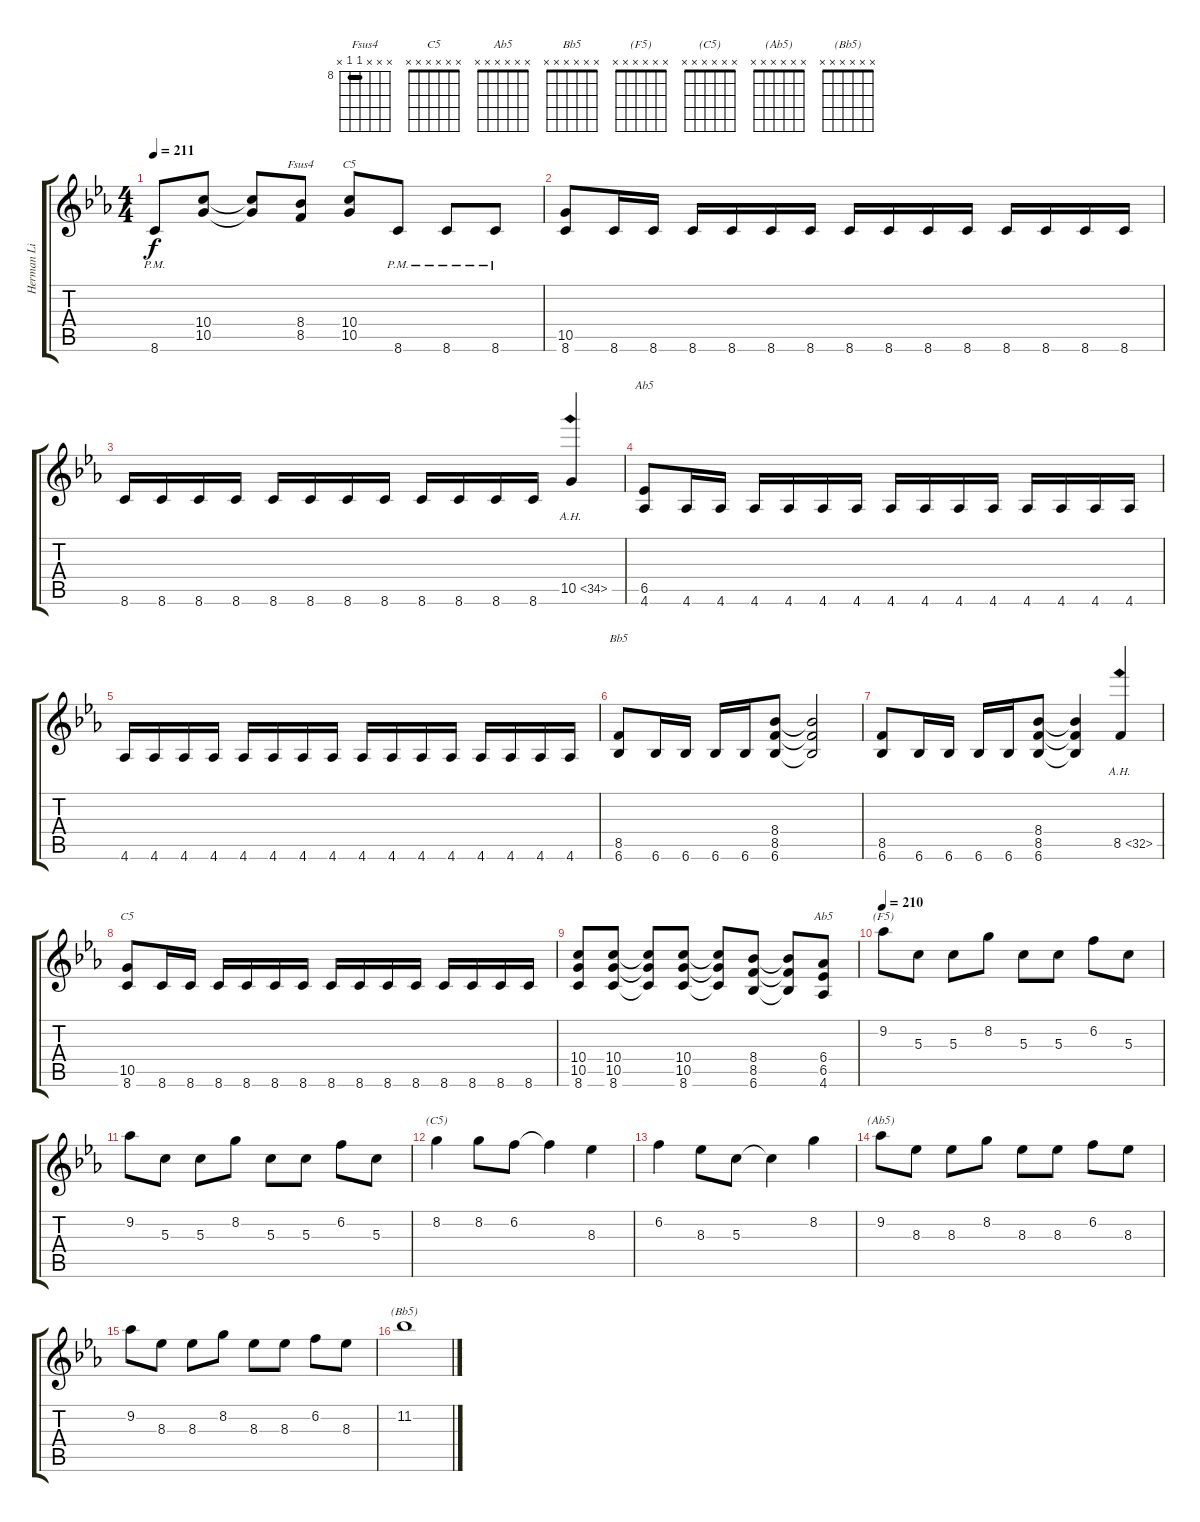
\track ("Herman Li (Lead 1 and Rhythm)" "Herman Li ") {instrument distortionguitar}
\staff {score tabs}
\tuning (E4 B3 G3 D3 A2 E2) {hide}
\chord ("Fsus4" x x x 8 8 x) {firstfret 8 barre 8}
\chord ("C5" x x x 10 10 8) {firstfret 8 barre 10}
\chord ("Ab5" x x x 6 6 4) {firstfret 4 barre 6}
\chord ("Bb5" x x x x x x)
\chord ("C5" x x x x x x)
\chord ("Ab5" x x x x x x)
\chord ("(F5)" x x x x x x)
\chord ("(C5)" x x x x x x)
\chord ("(Ab5)" x x x x x x)
\chord ("(Bb5)" x x x x x x)
\ts (4 4)
\tempo 211
\clef g2
\ks eb
8.6{pm}.8{dy f} (10.4 10.5).8 (10.4{t} 10.5{t}).8 (8.4 8.5).8{ch "Fsus4"} (10.4 10.5).8{ch "C5"} 8.6{pm}.8 8.6{pm}.8 8.6{pm}.8 |
(10.5 8.6).8 8.6.16 8.6.16 8.6.16 8.6.16 8.6.16 8.6.16 8.6.16 8.6.16 8.6.16 8.6.16 8.6.16 8.6.16 8.6.16 8.6.16 |
8.6.16 8.6.16 8.6.16 8.6.16 8.6.16 8.6.16 8.6.16 8.6.16 8.6.16 8.6.16 8.6.16 8.6.16 10.5{ah 24}.4 |
(6.5 4.6).8{ch "Ab5"} 4.6.16 4.6.16 4.6.16 4.6.16 4.6.16 4.6.16 4.6.16 4.6.16 4.6.16 4.6.16 4.6.16 4.6.16 4.6.16 4.6.16 |
4.6.16 4.6.16 4.6.16 4.6.16 4.6.16 4.6.16 4.6.16 4.6.16 4.6.16 4.6.16 4.6.16 4.6.16 4.6.16 4.6.16 4.6.16 4.6.16 |
(8.5 6.6).8{ch "Bb5"} 6.6.16 6.6.16 6.6.16 6.6.16 (8.4 8.5 6.6).8 (8.4{t} 8.5{t} 6.6{t}).2 |
(8.5 6.6).8 6.6.16 6.6.16 6.6.16 6.6.16 (8.4 8.5 6.6).8 (8.4{t} 8.5{t} 6.6{t}).4 8.5{ah 24}.4 |
(10.5 8.6).8{ch "C5"} 8.6.16 8.6.16 8.6.16 8.6.16 8.6.16 8.6.16 8.6.16 8.6.16 8.6.16 8.6.16 8.6.16 8.6.16 8.6.16 8.6.16 |
(10.4 10.5 8.6).8 (10.4 10.5 8.6).8 (10.4{t} 10.5{t} 8.6{t}).8 (10.4 10.5 8.6).8 (10.4{t} 10.5{t} 8.6{t}).8 (8.4 8.5 6.6).8 (8.4{t} 8.5{t} 6.6{t}).8 (6.4 6.5 4.6).8{ch "Ab5"} |
\tempo 210
9.2.8{ch "(F5)"} 5.3.8 5.3.8 8.2.8 5.3.8 5.3.8 6.2.8 5.3.8 |
9.2.8 5.3.8 5.3.8 8.2.8 5.3.8 5.3.8 6.2.8 5.3.8 |
8.2.4{ch "(C5)"} 8.2.8 6.2.8 6.2{t}.4 8.3.4 |
6.2.4 8.3.8 5.3.8 5.3{t}.4 8.2.4 |
9.2.8{ch "(Ab5)"} 8.3.8 8.3.8 8.2.8 8.3.8 8.3.8 6.2.8 8.3.8 |
9.2.8 8.3.8 8.3.8 8.2.8 8.3.8 8.3.8 6.2.8 8.3.8 |
11.2.1{ch "(Bb5)"}
